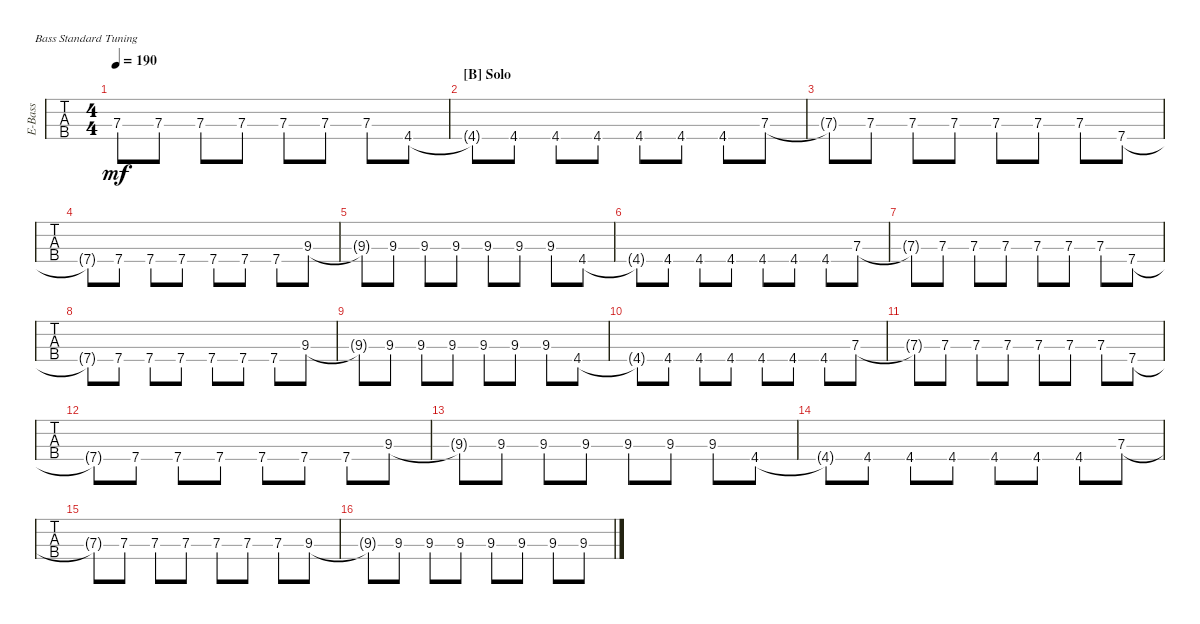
\defaultSystemsLayout 4
\bracketExtendMode groupsimilarinstruments
\otherSystemsTrackNameOrientation horizontal
\track ("Akshay" "E-Bass") {instrument electricbassfinger}
\staff {tabs}
\tuning (G2 D2 A1 E1)
\ts (4 4)
\tempo 190
\clef f4
\ks c
7.3{t}.8{dy mf} 7.3.8 7.3.8 7.3.8 7.3.8 7.3.8 7.3.8 4.4{acc #}.8 |
\section ("B" "Solo")
4.4{t acc #}.8 4.4{acc #}.8 4.4{acc #}.8 4.4{acc #}.8 4.4{acc #}.8 4.4{acc #}.8 4.4{acc #}.8 7.3.8 |
7.3{t}.8 7.3.8 7.3.8 7.3.8 7.3.8 7.3.8 7.3.8 7.4.8 |
7.4{t}.8 7.4.8 7.4.8 7.4.8 7.4.8 7.4.8 7.4.8 9.3{acc #}.8 |
9.3{t acc #}.8 9.3{acc #}.8 9.3{acc #}.8 9.3{acc #}.8 9.3{acc #}.8 9.3{acc #}.8 9.3{acc #}.8 4.4{acc #}.8 |
4.4{t acc #}.8 4.4{acc #}.8 4.4{acc #}.8 4.4{acc #}.8 4.4{acc #}.8 4.4{acc #}.8 4.4{acc #}.8 7.3.8 |
7.3{t}.8 7.3.8 7.3.8 7.3.8 7.3.8 7.3.8 7.3.8 7.4.8 |
7.4{t}.8 7.4.8 7.4.8 7.4.8 7.4.8 7.4.8 7.4.8 9.3{acc #}.8 |
9.3{t acc #}.8 9.3{acc #}.8 9.3{acc #}.8 9.3{acc #}.8 9.3{acc #}.8 9.3{acc #}.8 9.3{acc #}.8 4.4{acc #}.8 |
4.4{t acc #}.8 4.4{acc #}.8 4.4{acc #}.8 4.4{acc #}.8 4.4{acc #}.8 4.4{acc #}.8 4.4{acc #}.8 7.3.8 |
7.3{t}.8 7.3.8 7.3.8 7.3.8 7.3.8 7.3.8 7.3.8 7.4.8 |
7.4{t}.8 7.4.8 7.4.8 7.4.8 7.4.8 7.4.8 7.4.8 9.3{acc #}.8 |
9.3{t acc #}.8 9.3{acc #}.8 9.3{acc #}.8 9.3{acc #}.8 9.3{acc #}.8 9.3{acc #}.8 9.3{acc #}.8 4.4{acc #}.8 |
4.4{t acc #}.8 4.4{acc #}.8 4.4{acc #}.8 4.4{acc #}.8 4.4{acc #}.8 4.4{acc #}.8 4.4{acc #}.8 7.3.8 |
7.3{t}.8 7.3.8 7.3.8 7.3.8 7.3.8 7.3.8 7.3.8 9.3{acc #}.8 |
9.3{t acc #}.8 9.3{acc #}.8 9.3{acc #}.8 9.3{acc #}.8 9.3{acc #}.8 9.3{acc #}.8 9.3{acc #}.8 9.3{acc #}.8
